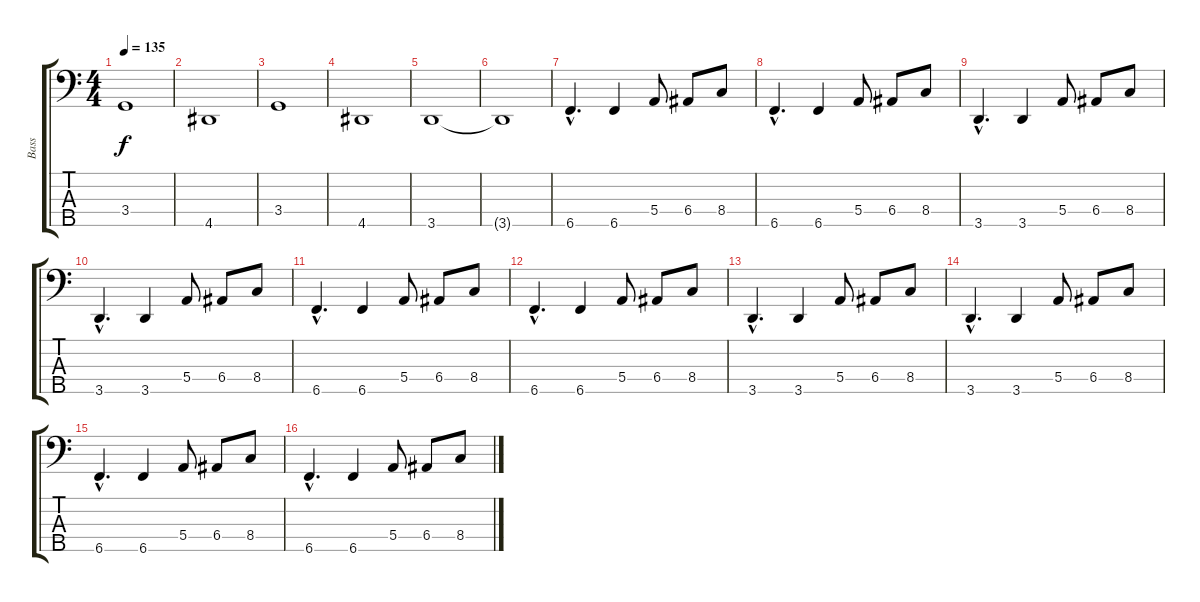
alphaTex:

\track ("Bass" "Bass") {instrument electricbassfinger}
\staff {score tabs}
\tuning (G2 D2 A1 E1 B0) {hide}
\ts (4 4)
\tempo 135
\clef f4
\ks c
3.4.1{dy f} |
4.5.1 |
3.4.1 |
4.5.1 |
3.5.1 |
3.5{t}.1 |
6.5{hac}.4{d} 6.5.4 5.4.8 6.4.8 8.4.8 |
6.5{hac}.4{d} 6.5.4 5.4.8 6.4.8 8.4.8 |
3.5{hac}.4{d} 3.5.4 5.4.8 6.4.8 8.4.8 |
3.5{hac}.4{d} 3.5.4 5.4.8 6.4.8 8.4.8 |
6.5{hac}.4{d} 6.5.4 5.4.8 6.4.8 8.4.8 |
6.5{hac}.4{d} 6.5.4 5.4.8 6.4.8 8.4.8 |
3.5{hac}.4{d} 3.5.4 5.4.8 6.4.8 8.4.8 |
3.5{hac}.4{d} 3.5.4 5.4.8 6.4.8 8.4.8 |
6.5{hac}.4{d} 6.5.4 5.4.8 6.4.8 8.4.8 |
6.5{hac}.4{d} 6.5.4 5.4.8 6.4.8 8.4.8
